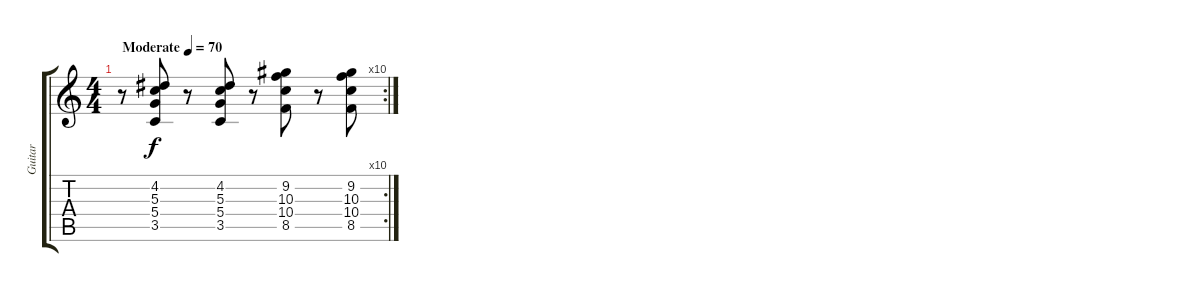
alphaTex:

\track ("Guitar" "Guitar") {instrument acousticguitarsteel}
\staff {score tabs}
\tuning (E4 B3 G3 D3 A2 E2) {hide}
\rc 10
\ts (4 4)
\tempo (70 "Moderate")
\clef g2
\ks c
r.8{dy f instrument acousticguitarsteel} (4.2 5.3 5.4 3.5).8 r.8 (4.2 5.3 5.4 3.5).8 r.8 (9.2 10.3 10.4 8.5).8 r.8 (9.2 10.3 10.4 8.5).8
